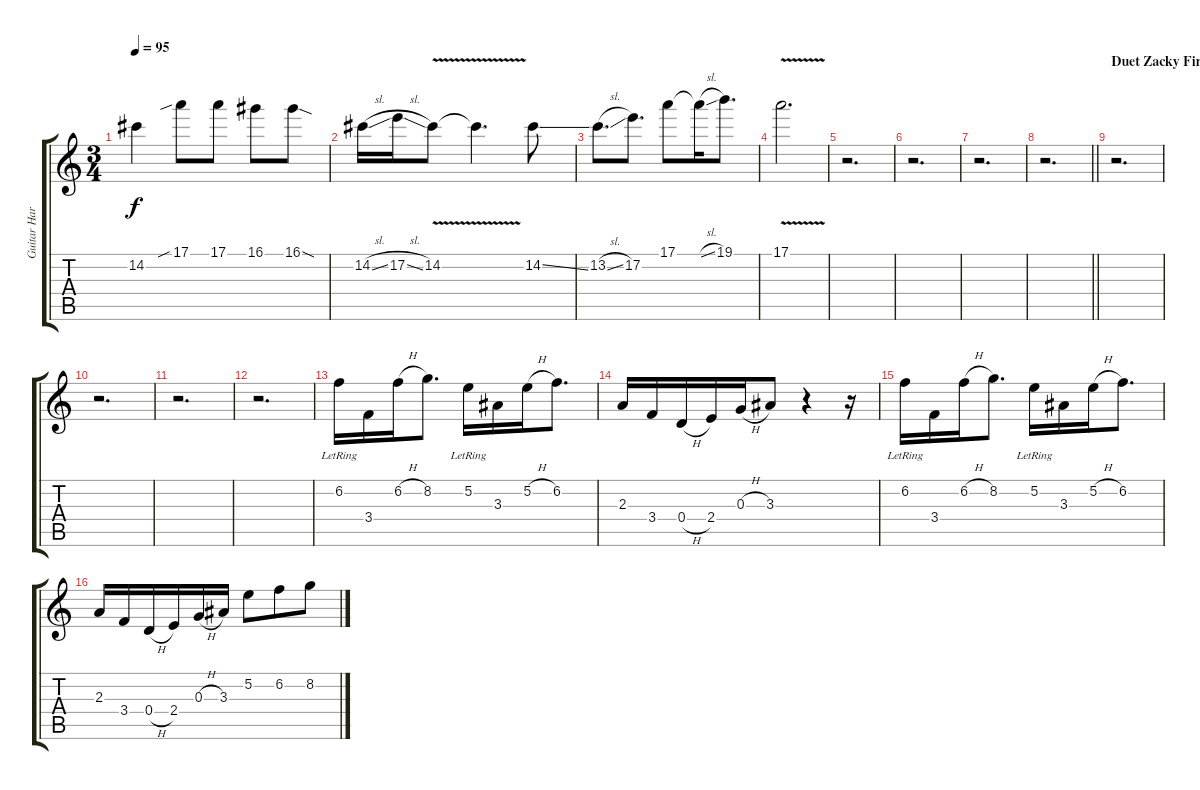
\track ("Guitar Harmony Synyster" "Guitar Har") {instrument distortionguitar}
\staff {score tabs}
\tuning (E4 B3 G3 D3 A2 D2) {hide}
\ts (3 4)
\tempo 95
\clef g2
\ks c
14.2.4{dy f} 17.1{sib}.8 17.1.8 16.1.8 16.1{sod}.8 |
14.2{sl}.16 17.2{sl}.16 14.2{v}.8 14.2{t}.4{d} 14.2{ss}.8 |
13.2{sl}.8{d} 17.2.8{d} 17.1.8{beam merge} 17.1{sl t}.16 19.1.8{d} |
17.1{v}.2{d} |
r.2{d} |
r.2{d} |
r.2{d} |
\barLineRight lightlight
r.2{d} |
\section ("" "Duet Zacky First")
r.2{d} |
r.2{d} |
r.2{d} |
r.2{d} |
6.2{lr}.16 3.4.16 6.2{h}.16 8.2.8{d} 5.2{lr}.16 3.3.16{beam merge} 5.2{h}.16 6.2.8{d} |
2.3.16 3.4.16 0.4{h}.16 2.4.16{beam merge} 0.3{h}.16 3.3.8 r.4 r.16 |
6.2{lr}.16 3.4.16 6.2{h}.16 8.2.8{d} 5.2{lr}.16 3.3.16{beam merge} 5.2{h}.16 6.2.8{d} |
2.3.16 3.4.16 0.4{h}.16 2.4.16{beam merge} 0.3{h}.16 3.3.16{beam split} 5.2.8{beam merge} 6.2.8 8.2.8
